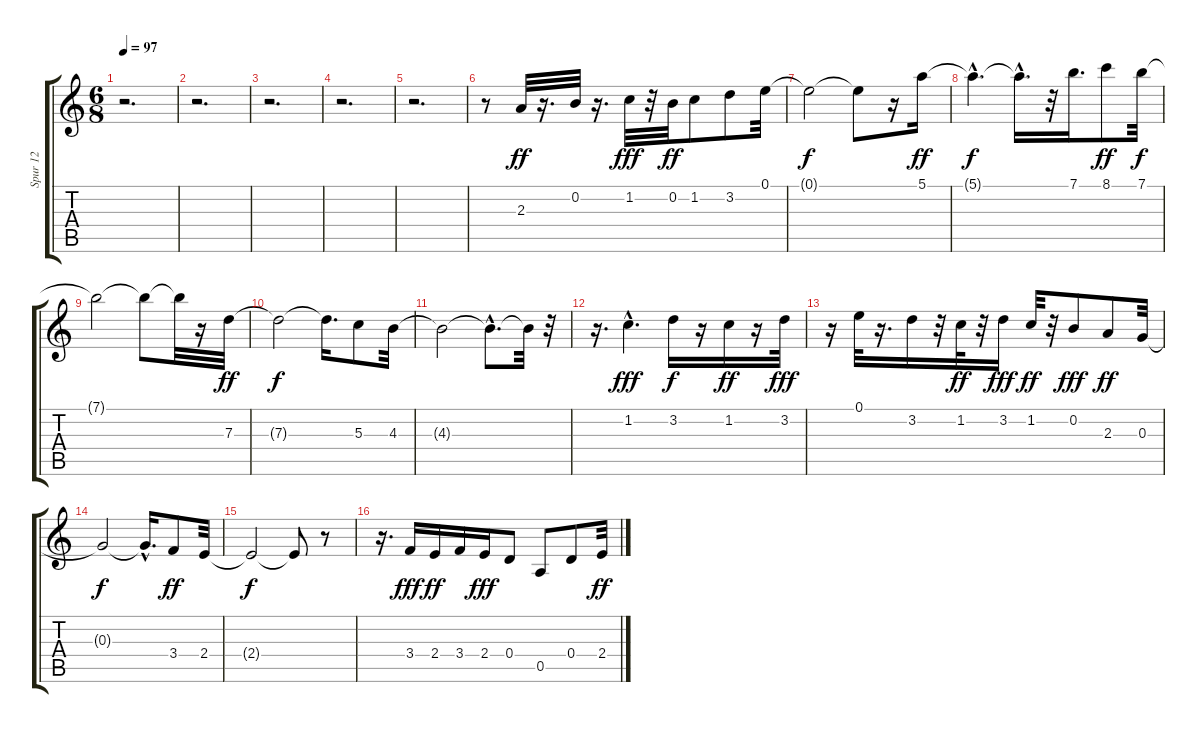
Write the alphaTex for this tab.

\track ("Spur 12" "Spur 12") {instrument overdrivenguitar}
\staff {score tabs}
\tuning (E4 B3 G3 D3 A2 E2) {hide}
\ts (6 8)
\tempo 97
\clef g2
\ks c
r.2{d dy ff} |
r.2{d} |
r.2{d} |
r.2{d} |
r.2{d} |
r.8 2.3.32 r.16{d} 0.2.32 r.16{d} 1.2.32{dy fff} r.32 0.2.32{dy ff} 1.2.8 3.2.8 0.1.32 |
0.1{t}.2{dy f} 0.1{t}.8 r.16 5.1.16{dy ff} |
5.1{hac t}.4{d dy f} 5.1{hac t}.16{d} r.32 7.1.16{d} 8.1.8{dy ff} 7.1.32{dy f} |
7.1{t}.2 7.1{t}.8 7.1{t}.32 r.16 7.3.32{dy ff} |
7.3{t}.2{dy f} 7.3{t}.16{d} 5.3.8 4.3.32 |
4.3{t}.2 4.3{hac t}.8{d} 4.3{t}.32 r.32 |
r.16{d} 1.2{hac}.4{d dy fff} 3.2.16{dy f} r.16 1.2.16{dy ff} r.16 3.2.32{dy fff} |
r.16 0.1.32 r.16{d} 3.2.16 r.32 1.2.32{dy ff} r.32 3.2.16{dy fff} 1.2.32{dy ff} r.32 0.2.8{dy fff} 2.3.8{dy ff} 0.3.32 |
0.3{t}.2{dy f} 0.3{hac t}.16{d} 3.4.8{dy ff} 2.4.32 |
2.4{t}.2{dy f} 2.4{t}.8 r.8 |
r.16{d} 3.4.16{dy fff} 2.4.16{dy ff} 3.4.16 2.4.16{dy fff} 0.4.8 0.5.8 0.4.8 2.4.32{dy ff}
